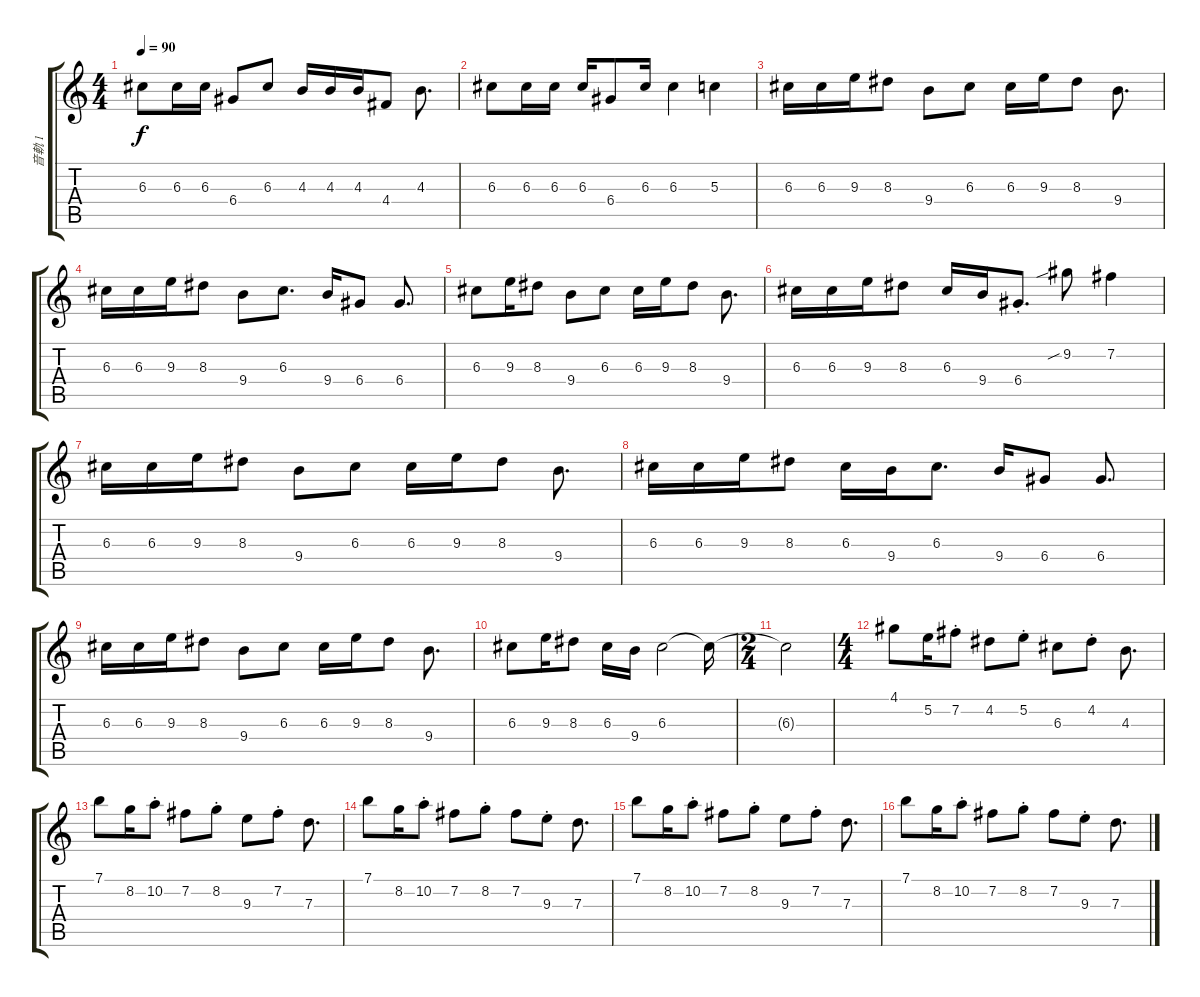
\track ("音軌 1" "音軌 1") {instrument overdrivenguitar}
\staff {score tabs}
\tuning (E4 B3 G3 D3 A2 E2) {hide}
\ts (4 4)
\tempo 90
\clef g2
\ks c
6.3.8{dy f} 6.3.16 6.3.16 6.4.8 6.3.8 4.3.16 4.3.16 4.3.16 4.4.8 4.3.8{d} |
6.3.8 6.3.16 6.3.16 6.3.16 6.4.8 6.3.16 6.3.4 5.3.4 |
6.3.16 6.3.16 9.3.16 8.3.8 9.4.8 6.3.8 6.3.16 9.3.16 8.3.8 9.4.8{d} |
6.3.16 6.3.16 9.3.16 8.3.8 9.4.8 6.3.8{d} 9.4.16 6.4.8 6.4.8{d} |
6.3.8 9.3.16 8.3.8 9.4.8 6.3.8 6.3.16 9.3.16 8.3.8 9.4.8{d} |
6.3.16 6.3.16 9.3.16 8.3.8 6.3.16 9.4.16 6.4{st}.8{d} 9.2{sib}.8 7.2.4 |
6.3.16 6.3.16 9.3.16 8.3.8 9.4.8 6.3.8 6.3.16 9.3.16 8.3.8 9.4.8{d} |
6.3.16 6.3.16 9.3.16 8.3.8 6.3.16 9.4.16 6.3.8{d} 9.4.16 6.4.8 6.4.8{d} |
6.3.16 6.3.16 9.3.16 8.3.8 9.4.8 6.3.8 6.3.16 9.3.16 8.3.8 9.4.8{d} |
6.3.8 9.3.16 8.3.8 6.3.16 9.4.16 6.3.2 6.3{t}.16 |
\ts (2 4)
6.3{t}.2 |
\ts (4 4)
4.1.8 5.2.16 7.2{st}.8 4.2.8 5.2{st}.8 6.3.8 4.2{st}.8 4.3.8{d} |
7.1.8 8.2.16 10.2{st}.8 7.2.8 8.2{st}.8 9.3.8 7.2{st}.8 7.3.8{d} |
7.1.8 8.2.16 10.2{st}.8 7.2.8 8.2{st}.8 7.2.8 9.3{st}.8 7.3.8{d} |
7.1.8 8.2.16 10.2{st}.8 7.2.8 8.2{st}.8 9.3.8 7.2{st}.8 7.3.8{d} |
7.1.8 8.2.16 10.2{st}.8 7.2.8 8.2{st}.8 7.2.8 9.3{st}.8 7.3.8{d}
